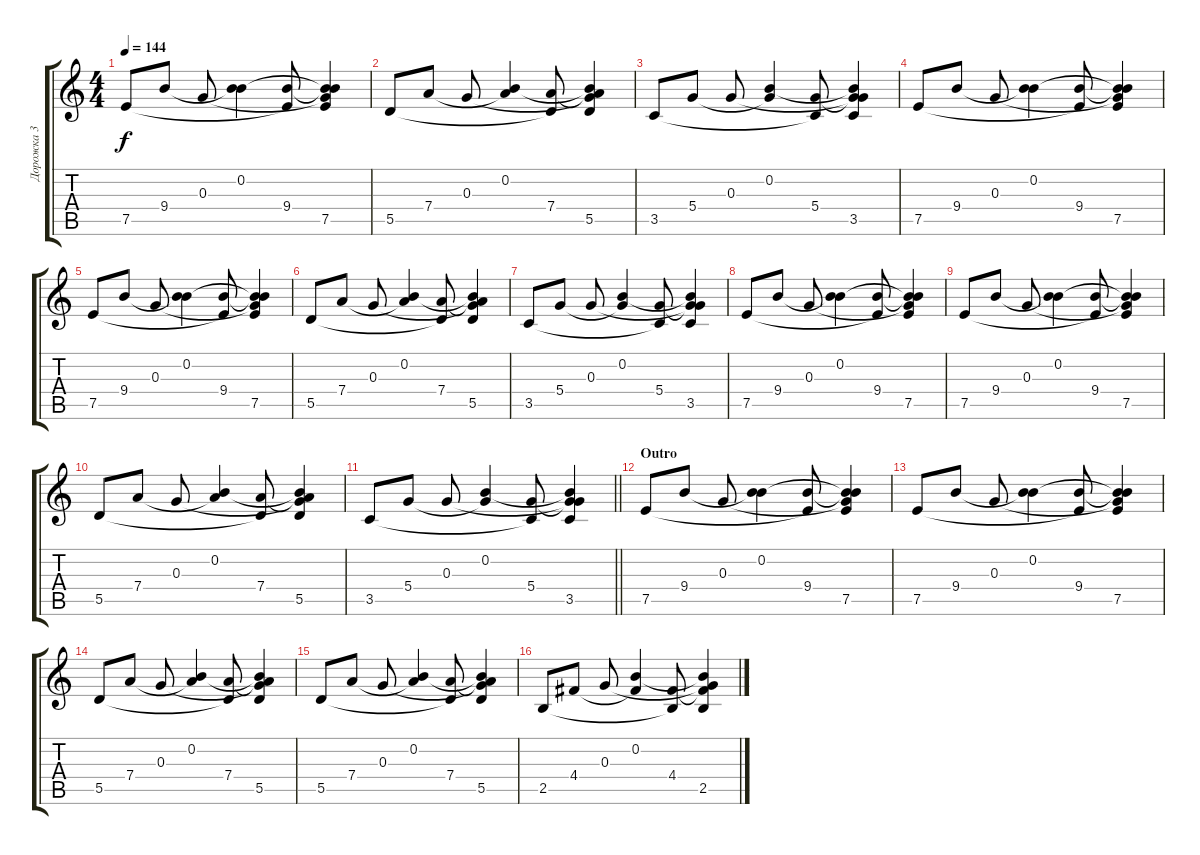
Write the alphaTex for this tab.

\track ("Дорожка 3" "Дорожка 3") {instrument acousticguitarsteel}
\staff {score tabs}
\tuning (E4 B3 G3 D3 A2 E2) {hide}
\ts (4 4)
\tempo 144
\clef g2
\ks c
7.5.8{dy f} 9.4.8 0.3.8 (0.2 9.4{t}).4 (9.4 7.5{t}).8 (0.2{t} 0.3{t} 9.4{t} 7.5).4 |
5.5.8 7.4.8 0.3.8 (0.2 7.4{t}).4 (7.4 5.5{t}).8 (0.2{t} 0.3{t} 7.4{t} 5.5).4 |
3.5.8 5.4.8 0.3.8 (0.2 5.4{t}).4 (5.4 3.5{t}).8 (0.2{t} 0.3{t} 5.4{t} 3.5).4 |
7.5.8 9.4.8 0.3.8 (0.2 9.4{t}).4 (9.4 7.5{t}).8 (0.2{t} 0.3{t} 9.4{t} 7.5).4 |
7.5.8 9.4.8 0.3.8 (0.2 9.4{t}).4 (9.4 7.5{t}).8 (0.2{t} 0.3{t} 9.4{t} 7.5).4 |
5.5.8 7.4.8 0.3.8 (0.2 7.4{t}).4 (7.4 5.5{t}).8 (0.2{t} 0.3{t} 7.4{t} 5.5).4 |
3.5.8 5.4.8 0.3.8 (0.2 5.4{t}).4 (5.4 3.5{t}).8 (0.2{t} 0.3{t} 5.4{t} 3.5).4 |
7.5.8 9.4.8 0.3.8 (0.2 9.4{t}).4 (9.4 7.5{t}).8 (0.2{t} 0.3{t} 9.4{t} 7.5).4 |
7.5.8 9.4.8 0.3.8 (0.2 9.4{t}).4 (9.4 7.5{t}).8 (0.2{t} 0.3{t} 9.4{t} 7.5).4 |
5.5.8 7.4.8 0.3.8 (0.2 7.4{t}).4 (7.4 5.5{t}).8 (0.2{t} 0.3{t} 7.4{t} 5.5).4 |
\barLineRight lightlight
3.5.8 5.4.8 0.3.8 (0.2 5.4{t}).4 (5.4 3.5{t}).8 (0.2{t} 0.3{t} 5.4{t} 3.5).4 |
\section ("" "Outro")
7.5.8 9.4.8 0.3.8 (0.2 9.4{t}).4 (9.4 7.5{t}).8 (0.2{t} 0.3{t} 9.4{t} 7.5).4 |
7.5.8 9.4.8 0.3.8 (0.2 9.4{t}).4 (9.4 7.5{t}).8 (0.2{t} 0.3{t} 9.4{t} 7.5).4 |
5.5.8 7.4.8 0.3.8 (0.2 7.4{t}).4 (7.4 5.5{t}).8 (0.2{t} 0.3{t} 7.4{t} 5.5).4 |
5.5.8 7.4.8 0.3.8 (0.2 7.4{t}).4 (7.4 5.5{t}).8 (0.2{t} 0.3{t} 7.4{t} 5.5).4 |
2.5.8 4.4.8 0.3.8 (0.2 4.4{t}).4 (4.4 2.5{t}).8 (0.2{t} 0.3{t} 4.4{t} 2.5).4
